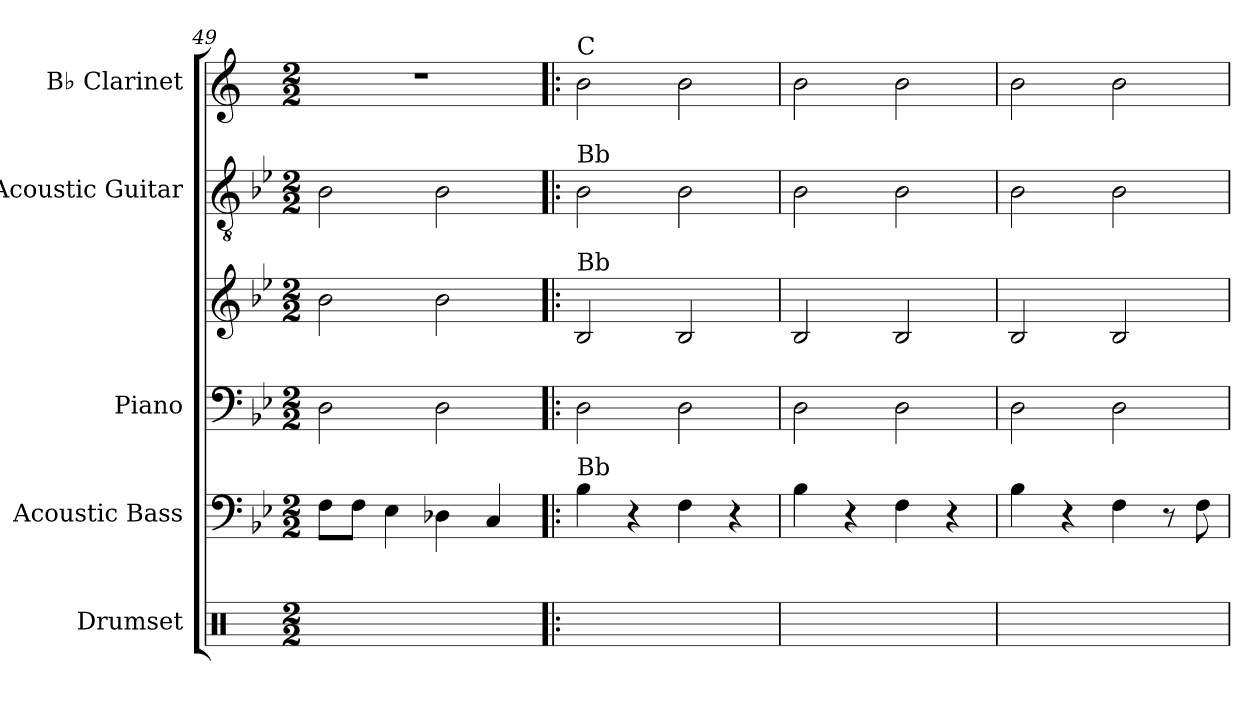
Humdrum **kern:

**kern	**kern	**kern	**kern	**kern	**kern
*part5	*part4	*part3	*part3	*part2	*part1
*staff6	*staff5	*staff4	*staff3	*staff2	*staff1
*I"Drumset	*I"Acoustic Bass	*I"Piano	*	*I"Acoustic Guitar	*I"B♭ Clarinet
*I'D. Set	*I'Bass	*I'Pno.	*	*I'Guit.	*I'B♭ Cl.
*clefX	*clefF4	*clefF4	*clefG2	*clefGv2	*clefG2
*	*ITrd7c12	*	*	*	*ITrd1c2
*k[]	*k[b-e-]	*k[b-e-]	*k[b-e-]	*k[b-e-]	*k[b-e-]
*M2/2	*M2/2	*M2/2	*M2/2	*M2/2	*M2/2
=49	=49	=49	=49	=49	=49
2R	8FF\L	2D	2b-	2B-	1r
.	8FF\J	.	.	.	.
.	4EE-\	.	.	.	.
2R	4DD-X\	2D	2b-	2B-	.
.	4CC/	.	.	.	.
!!LO:PB:g=z
=50!|:	=50!|:	=50!|:	=50!|:	=50!|:	=50!|:
!	!	!	!	!	!LO:TX:a:t=C
!	!	!	!	!LO:TX:a:t=Bb	!
!	!	!	!LO:TX:a:t=Bb	!	!
!	!LO:TX:a:t=Bb	!	!	!	!
2R	4BB-\	2D	2B-	2B-	2a
.	4r	.	.	.	.
2R	4FF\	2D	2B-	2B-	2a
.	4r	.	.	.	.
=51	=51	=51	=51	=51	=51
2R	4BB-\	2D	2B-	2B-	2a
.	4r	.	.	.	.
2R	4FF\	2D	2B-	2B-	2a
.	4r	.	.	.	.
=52	=52	=52	=52	=52	=52
2R	4BB-\	2D	2B-	2B-	2a
.	4r	.	.	.	.
2R	4FF\	2D	2B-	2B-	2a
.	8r	.	.	.	.
.	8FF\	.	.	.	.
=	=	=	=	=	=
*-	*-	*-	*-	*-	*-
